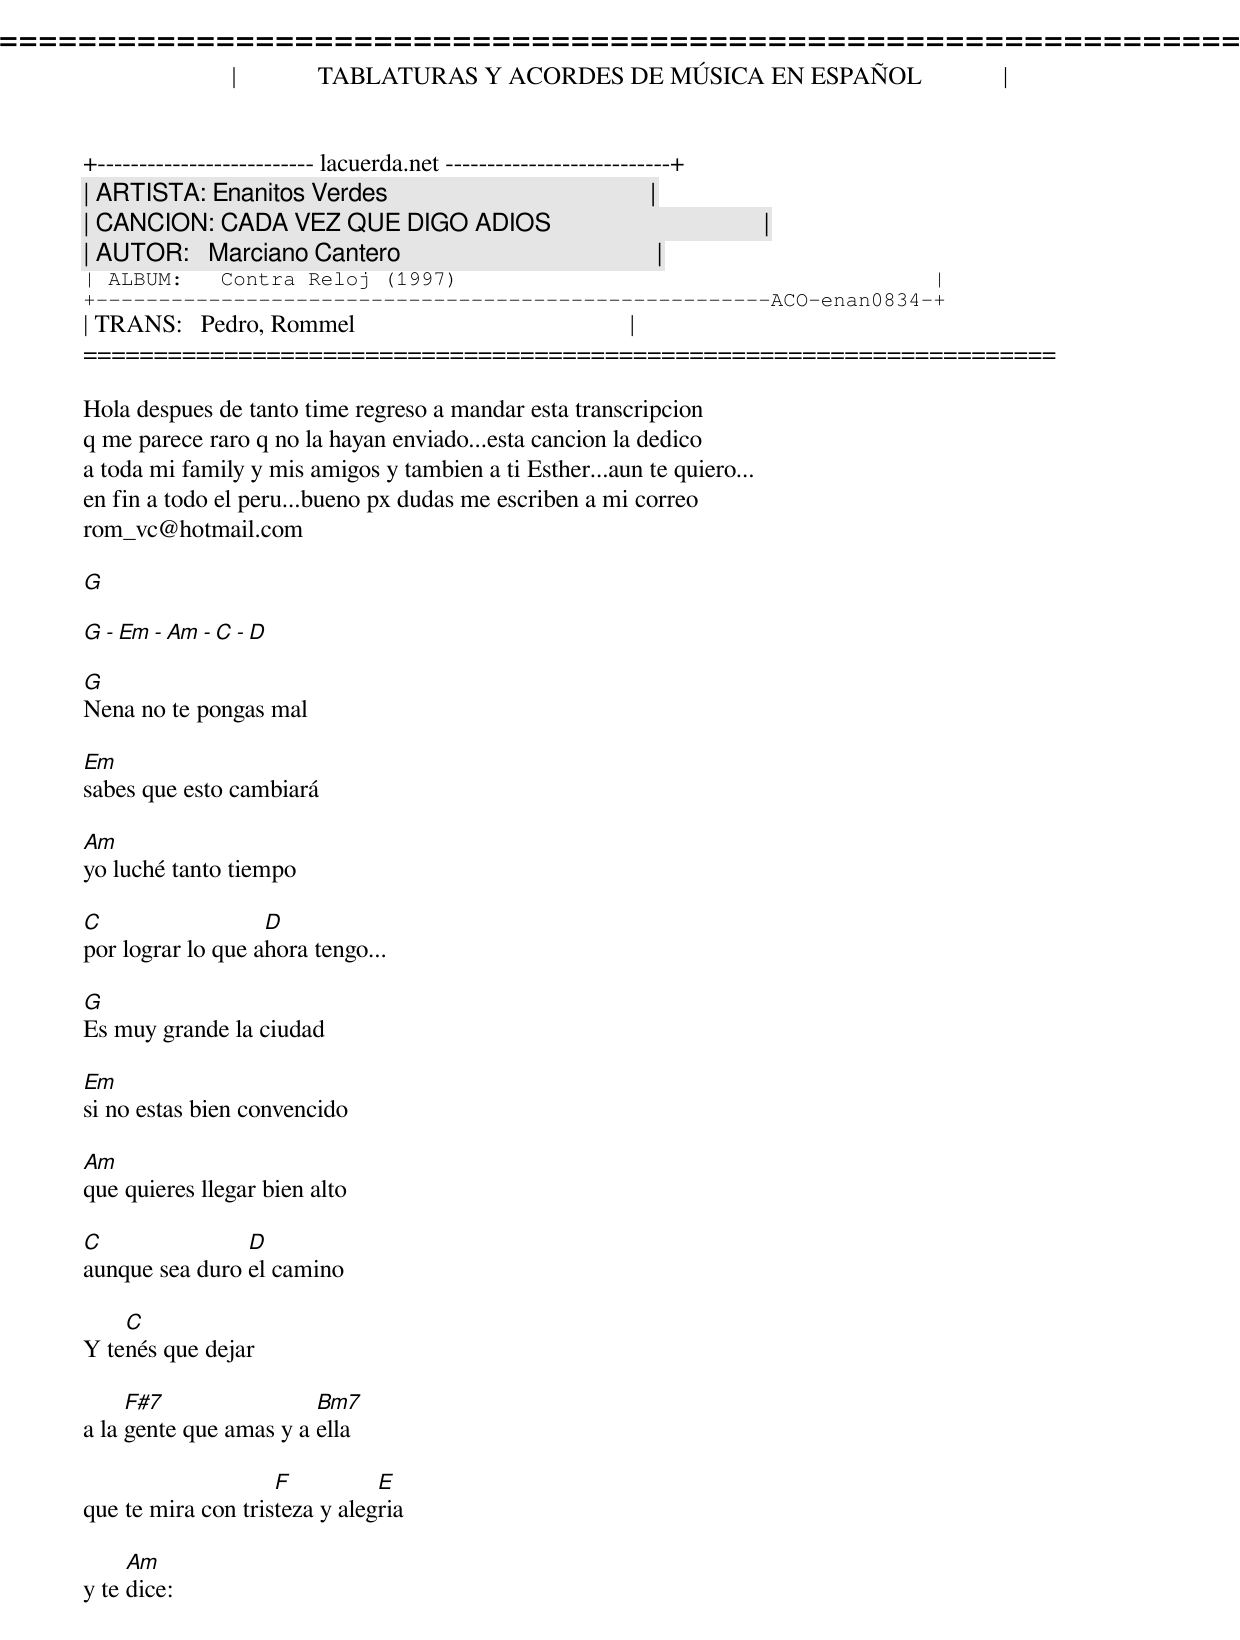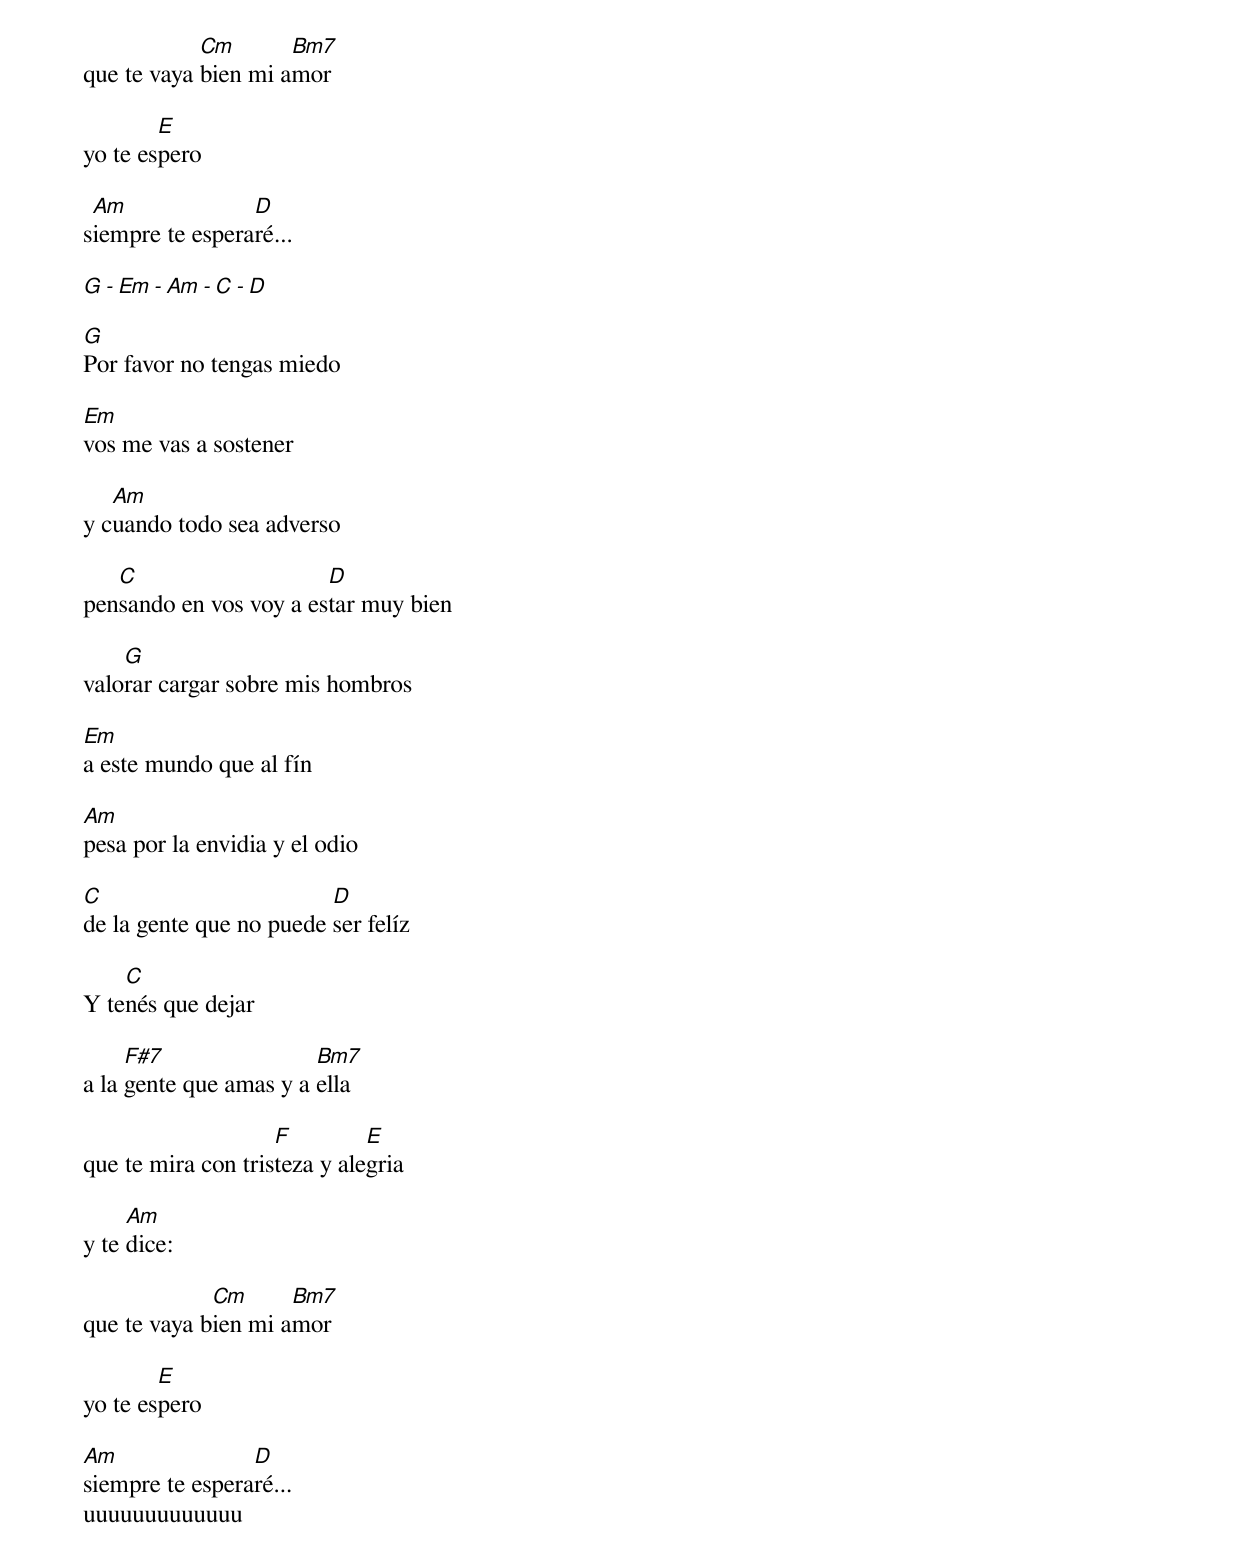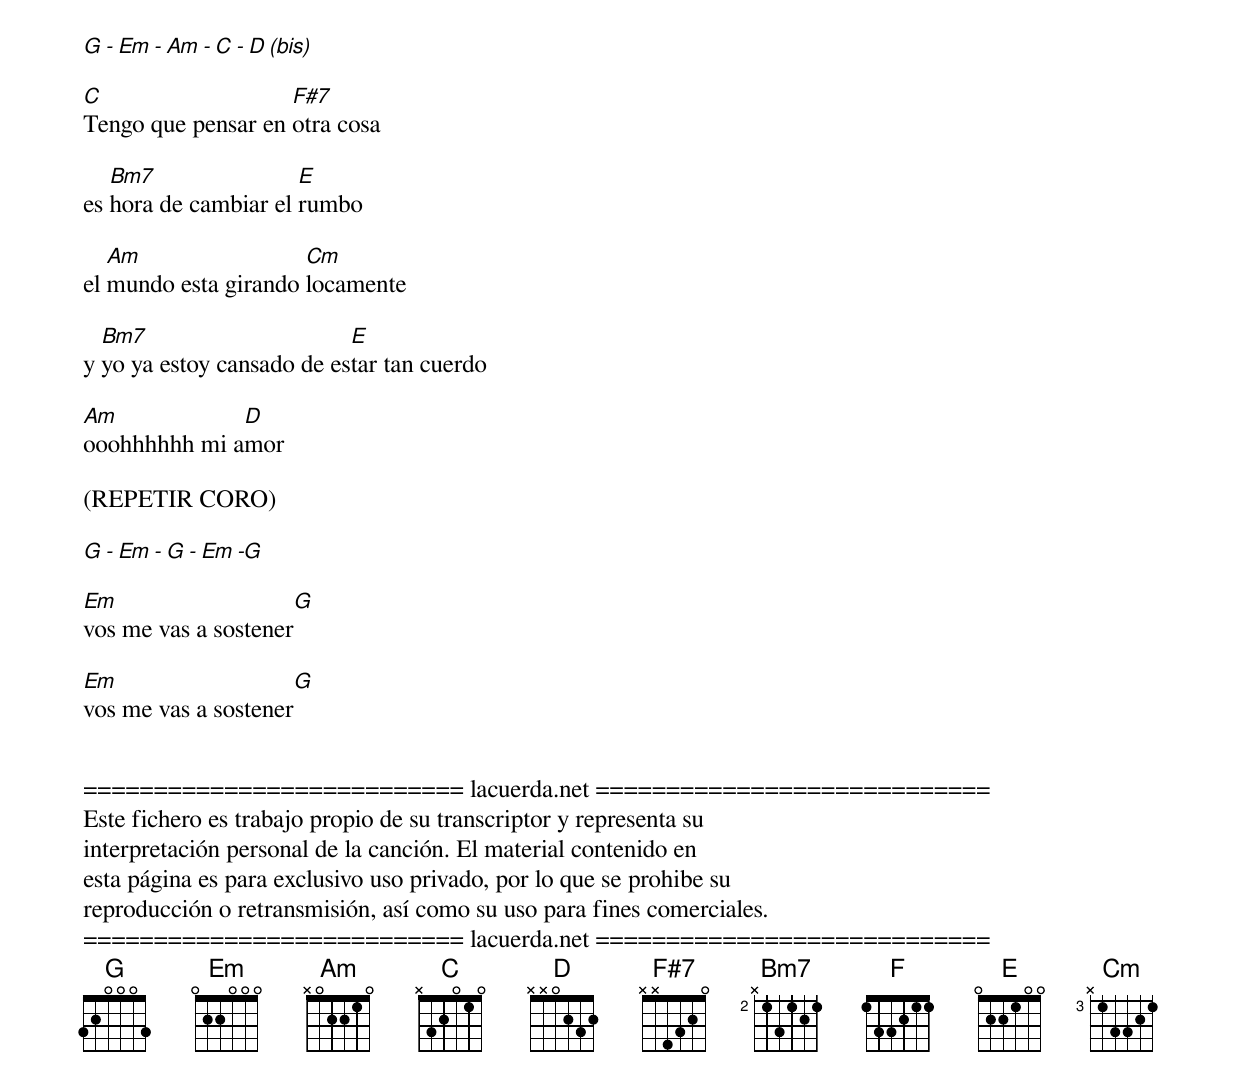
=====================================================================
|             TABLATURAS Y ACORDES DE MÚSICA EN ESPAÑOL             |
+-------------------------- lacuerda.net ---------------------------+
| ARTISTA: Enanitos Verdes                                          |
| CANCION: CADA VEZ QUE DIGO ADIOS                                  |
| AUTOR:   Marciano Cantero                                         |
| ALBUM:   Contra Reloj (1997)                                      |
+------------------------------------------------------ACO-enan0834-+
| TRANS:   Pedro, Rommel                                            |
=====================================================================

Hola despues de tanto time regreso a mandar esta transcripcion
q me parece raro q no la hayan enviado...esta cancion la dedico
a toda mi family y mis amigos y tambien a ti Esther...aun te quiero...
en fin a todo el peru...bueno px dudas me escriben a mi correo
rom_vc@hotmail.com

G

G - Em - Am - C - D

G
Nena no te pongas mal

Em
sabes que esto cambiará

Am
yo luché tanto tiempo

C                  D
por lograr lo que ahora tengo...

G
Es muy grande la ciudad

Em
si no estas bien convencido

Am
que quieres llegar bien alto

C               D
aunque sea duro el camino

    C
Y tenés que dejar

     F#7                Bm7
a la gente que amas y a ella

                    F          E
que te mira con tristeza y alegria

     Am
y te dice:

            Cm       Bm7
que te vaya bien mi amor

        E
yo te espero

 Am              D
siempre te esperaré...

G - Em - Am - C - D

G
Por favor no tengas miedo

Em
vos me vas a sostener

   Am
y cuando todo sea adverso

   C                    D
pensando en vos voy a estar muy bien

    G
valorar cargar sobre mis hombros

Em
a este mundo que al fín

Am
pesa por la envidia y el odio

C                        D
de la gente que no puede ser felíz

    C
Y tenés que dejar

     F#7                Bm7
a la gente que amas y a ella

                    F         E
que te mira con tristeza y alegria

     Am
y te dice:

             Cm      Bm7
que te vaya bien mi amor

        E
yo te espero

Am               D
siempre te esperaré...
uuuuuuuuuuuuu

G - Em - Am - C - D (bis)

C                   F#7
Tengo que pensar en otra cosa

   Bm7                E
es hora de cambiar el rumbo

   Am                 Cm
el mundo esta girando locamente

  Bm7                      E
y yo ya estoy cansado de estar tan cuerdo

Am            D
ooohhhhhh mi amor

(REPETIR CORO)

G - Em - G - Em -G

Em                     G
vos me vas a sostener

Em                     G
vos me vas a sostener


=========================== lacuerda.net ============================
Este fichero es trabajo propio de su transcriptor y representa su
interpretación personal de la canción. El material contenido en
esta página es para exclusivo uso privado, por lo que se prohibe su
reproducción o retransmisión, así como su uso para fines comerciales.
=========================== lacuerda.net ============================
